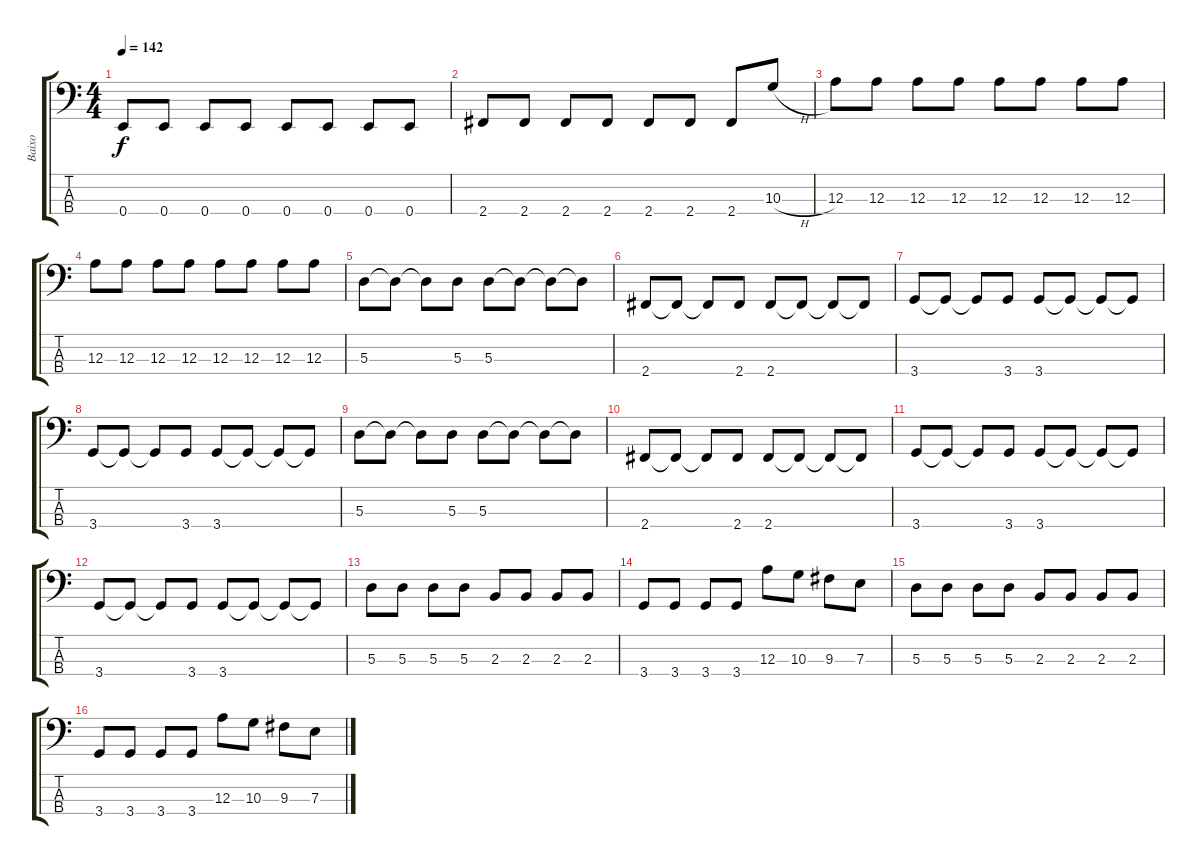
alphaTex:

\track ("Baixo" "Baixo") {instrument electricbassfinger}
\staff {score tabs}
\tuning (G2 D2 A1 E1) {hide}
\ts (4 4)
\tempo 142
\clef f4
\ks c
0.4.8{dy f} 0.4.8 0.4.8 0.4.8 0.4.8 0.4.8 0.4.8 0.4.8 |
2.4.8 2.4.8 2.4.8 2.4.8 2.4.8 2.4.8 2.4.8 10.3{h}.8 |
12.3.8 12.3.8 12.3.8 12.3.8 12.3.8 12.3.8 12.3.8 12.3.8 |
12.3.8 12.3.8 12.3.8 12.3.8 12.3.8 12.3.8 12.3.8 12.3.8 |
5.3.8 5.3{t}.8 5.3{t}.8 5.3.8 5.3.8 5.3{t}.8 5.3{t}.8 5.3{t}.8 |
2.4.8 2.4{t}.8 2.4{t}.8 2.4.8 2.4.8 2.4{t}.8 2.4{t}.8 2.4{t}.8 |
3.4.8 3.4{t}.8 3.4{t}.8 3.4.8 3.4.8 3.4{t}.8 3.4{t}.8 3.4{t}.8 |
3.4.8 3.4{t}.8 3.4{t}.8 3.4.8 3.4.8 3.4{t}.8 3.4{t}.8 3.4{t}.8 |
5.3.8 5.3{t}.8 5.3{t}.8 5.3.8 5.3.8 5.3{t}.8 5.3{t}.8 5.3{t}.8 |
2.4.8 2.4{t}.8 2.4{t}.8 2.4.8 2.4.8 2.4{t}.8 2.4{t}.8 2.4{t}.8 |
3.4.8 3.4{t}.8 3.4{t}.8 3.4.8 3.4.8 3.4{t}.8 3.4{t}.8 3.4{t}.8 |
3.4.8 3.4{t}.8 3.4{t}.8 3.4.8 3.4.8 3.4{t}.8 3.4{t}.8 3.4{t}.8 |
5.3.8 5.3.8 5.3.8 5.3.8 2.3.8 2.3.8 2.3.8 2.3.8 |
3.4.8 3.4.8 3.4.8 3.4.8 12.3.8 10.3.8 9.3.8 7.3.8 |
5.3.8 5.3.8 5.3.8 5.3.8 2.3.8 2.3.8 2.3.8 2.3.8 |
3.4.8 3.4.8 3.4.8 3.4.8 12.3.8 10.3.8 9.3.8 7.3.8
